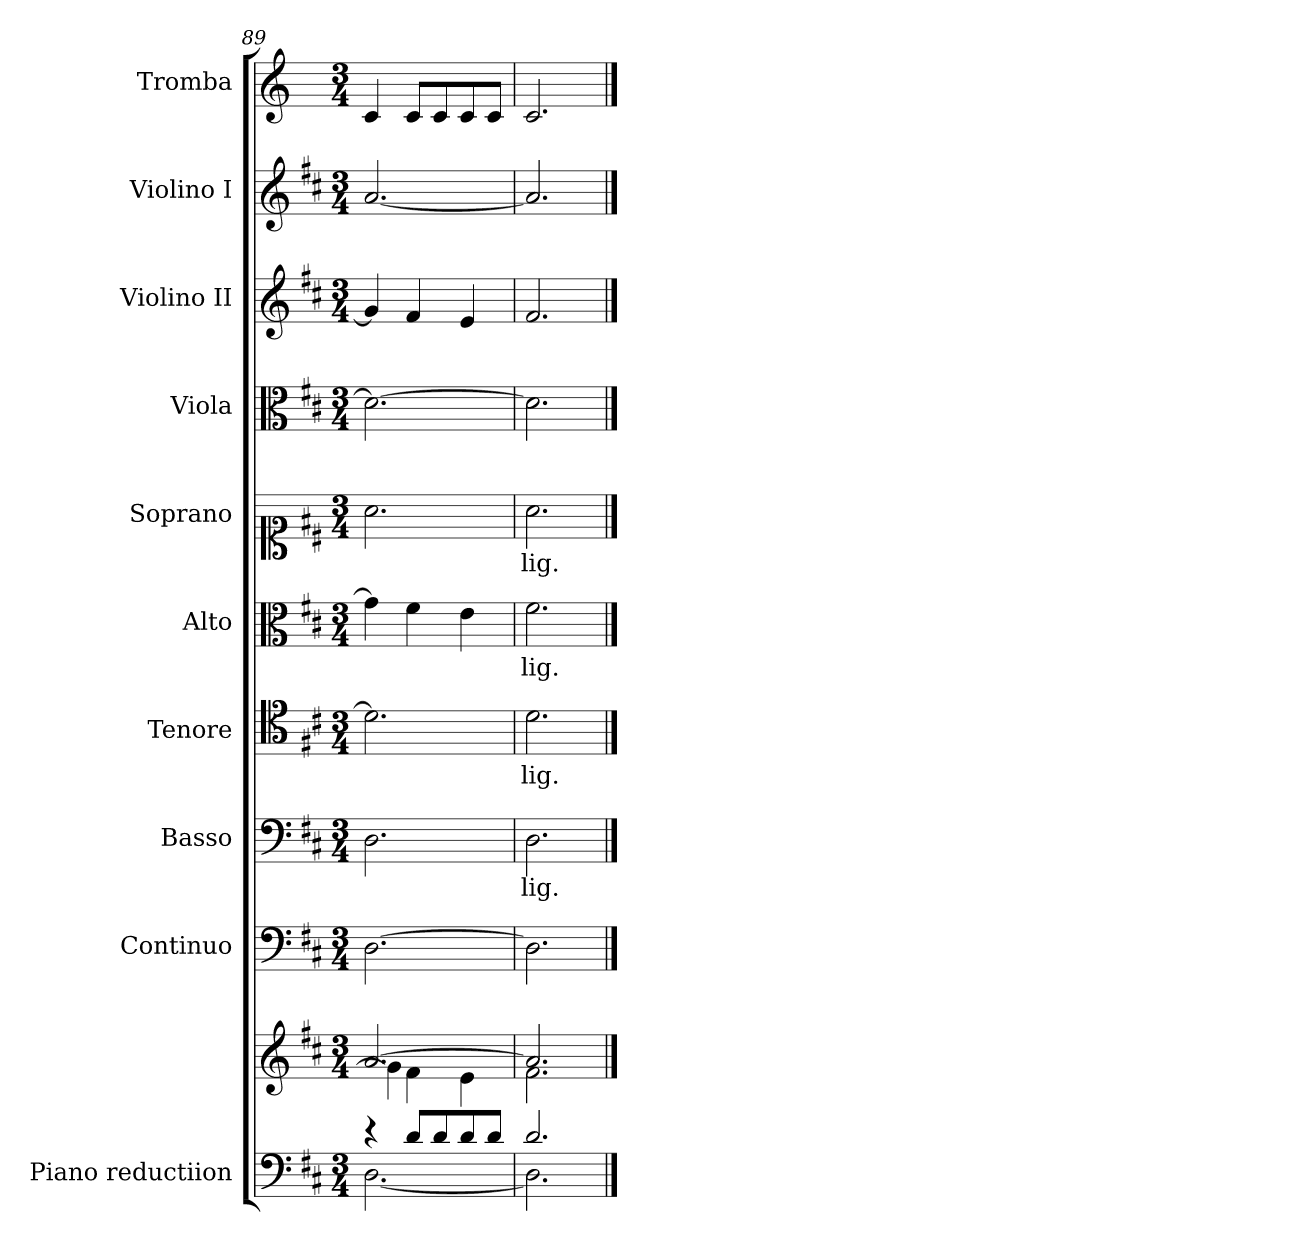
**kern	**kern	**kern	**kern	**text	**kern	**text	**kern	**text	**kern	**text	**kern	**kern	**kern	**kern
*part10	*part10	*part9	*part8	*part8	*part7	*part7	*part6	*part6	*part5	*part5	*part4	*part3	*part2	*part1
*staff11	*staff10	*staff9	*staff8	*staff8	*staff7	*staff7	*staff6	*staff6	*staff5	*staff5	*staff4	*staff3	*staff2	*staff1
*I"Piano reductiion	*	*I"Continuo	*I"Basso	*	*I"Tenore	*	*I"Alto	*	*I"Soprano	*	*I"Viola	*I"Violino II	*I"Violino I	*I"Tromba
*I'Pno	*	*	*	*	*	*	*	*	*	*	*I'Vla	*I'Vln	*I'Vln	*
*clefF4	*clefG2	*clefF4	*clefF4	*	*clefC4	*	*clefC3	*	*clefC1	*	*clefC3	*clefG2	*clefG2	*clefG2
*	*	*	*	*	*	*	*	*	*	*	*	*	*	*ITrd-1c-2
*k[f#c#]	*k[f#c#]	*k[f#c#]	*k[f#c#]	*	*k[f#c#]	*	*k[f#c#]	*	*k[f#c#]	*	*k[f#c#]	*k[f#c#]	*k[f#c#]	*k[f#c#]
*M3/4	*M3/4	*M3/4	*M3/4	*	*M3/4	*	*M3/4	*	*M3/4	*	*M3/4	*M3/4	*M3/4	*M3/4
=89	=89	=89	=89	=89	=89	=89	=89	=89	=89	=89	=89	=89	=89	=89
*^	*^	*	*	*	*	*	*	*	*	*	*	*	*	*
4r	[2.D\	[2.a/	4g\]	[2.D\	2.D\	.	2.d\]	.	4g\]	.	2.a\	.	2.d\_	4g/]	[2.a/	4d/
8d/L	.	.	4f#\	.	.	.	.	.	4f#\	.	.	.	.	4f#/	.	8d/L
8d/	.	.	.	.	.	.	.	.	.	.	.	.	.	.	.	8d/
8d/	.	.	4e\	.	.	.	.	.	4e\	.	.	.	.	4e/	.	8d/
8d/J	.	.	.	.	.	.	.	.	.	.	.	.	.	.	.	8d/J
=90	=90	=90	=90	=90	=90	=90	=90	=90	=90	=90	=90	=90	=90	=90	=90	=90
!	!	!	!	!	!	!LO:LY:b	!	!LO:LY:b	!	!LO:LY:b	!	!LO:LY:b	!	!	!	!
2.d/	2.D\]	2.a/]	2.f#\	2.D\]	2.D\	-lig.	2.d\	-lig.	2.f#\	-lig.	2.a\	-lig.	2.d\]	2.f#/	2.a/]	2.d/
*v	*v	*	*	*	*	*	*	*	*	*	*	*	*	*	*	*
*	*v	*v	*	*	*	*	*	*	*	*	*	*	*	*	*
==	==	==	==	==	==	==	==	==	==	==	==	==	==	==
*-	*-	*-	*-	*-	*-	*-	*-	*-	*-	*-	*-	*-	*-	*-
